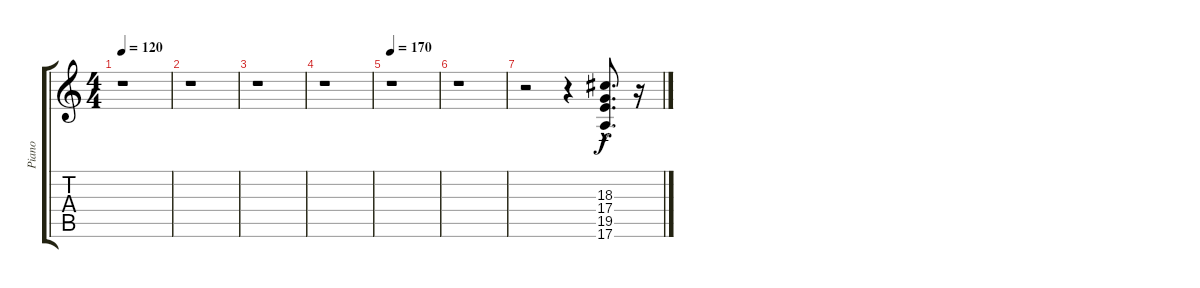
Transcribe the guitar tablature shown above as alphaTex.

\track ("Piano" "Piano") {instrument electricgrandpiano}
\staff {score tabs}
\tuning (E4 B3 G3 D3 A2 E2) {hide}
\ts (4 4)
\tempo 120
\clef g2
\ks c
r.1{dy f} |
r.1 |
r.1 |
r.1 |
\tempo 170
r.1 |
r.1 |
r.2 r.4 (18.3{hac} 17.4{hac} 19.5{hac} 17.6{hac}).8{d} r.16
